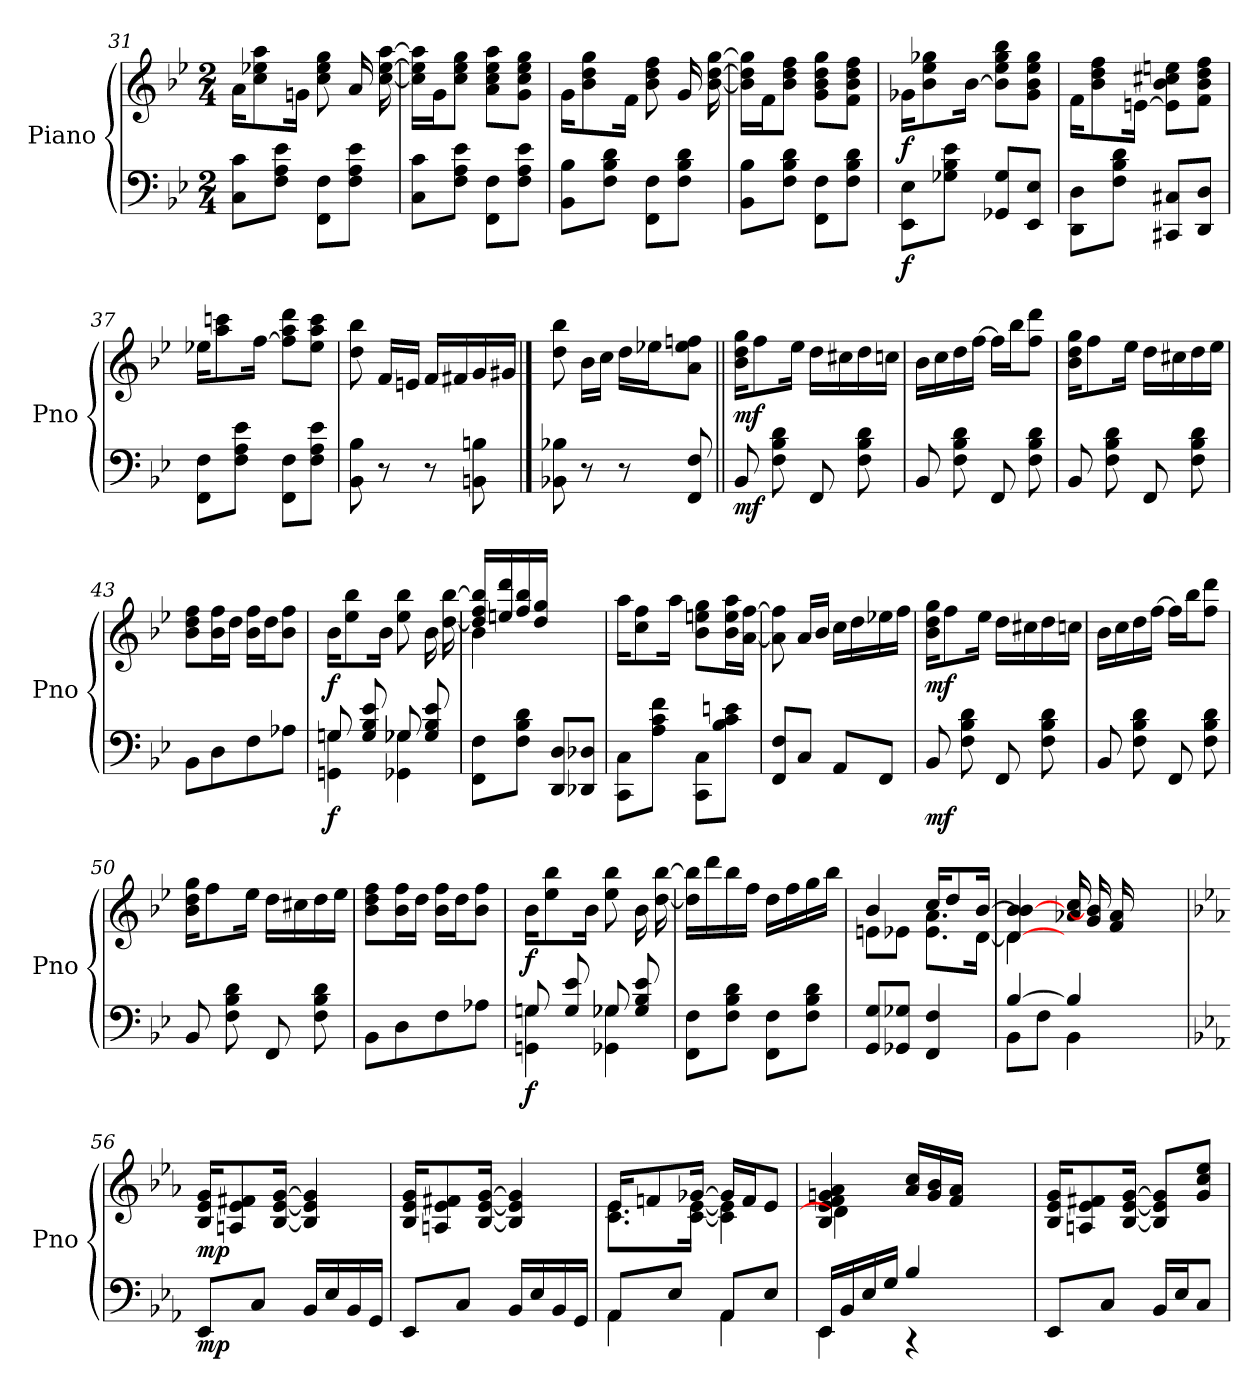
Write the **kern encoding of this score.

**kern	**dynam	**kern	**dynam
*part2	*part2	*part1	*part1
*staff2	*staff2	*staff1	*staff1
*I"Piano	*	*I"Piano	*
*I'Pno	*	*I'Pno	*
*clefF4	*	*clefG2	*
*k[b-e-]	*	*k[b-e-]	*
*M2/4	*	*M2/4	*
=31	=31	=31	=31
8C\ 8c\L	.	16a\KL	.
.	.	8cc\ 8ee-X\ 8aa\	.
8F\ 8A\ 8e-\J	.	.	.
.	.	16gn\Jk	.
8FF\ 8F\L	.	8cc\ 8ee-\ 8gg\	.
8F\ 8A\ 8e-\J	.	16a/	.
.	.	[16cc\ [16ee-\ [16aa\	.
=32	=32	=32	=32
8C\ 8c\L	.	16cc\] 16ee-\] 16aa\]LL	.
.	.	16g\J	.
8F\ 8A\ 8e-\J	.	8cc\ 8ee-\ 8gg\J	.
8FF\ 8F\L	.	8a\ 8cc\ 8ee-\ 8aa\L	.
8F\ 8A\ 8e-\J	.	8g\ 8cc\ 8ee-\ 8gg\J	.
=33	=33	=33	=33
8BB-\ 8B-\L	.	16g\KL	.
.	.	8b-\ 8dd\ 8gg\	.
8F\ 8B-\ 8d\J	.	.	.
.	.	16f\Jk	.
8FF\ 8F\L	.	8b-\ 8dd\ 8ff\	.
8F\ 8B-\ 8d\J	.	16g/	.
.	.	[16b-\ [16dd\ [16gg\	.
=34	=34	=34	=34
8BB-\ 8B-\L	.	16b-\] 16dd\] 16gg\]LL	.
.	.	16f\J	.
8F\ 8B-\ 8d\J	.	8b-\ 8dd\ 8ff\J	.
8FF\ 8F\L	.	8g\ 8b-\ 8dd\ 8gg\L	.
!	!LO:DY:b	!	!LO:DY:b
8F\ 8B-\ 8d\J	other-dynamics	8f\ 8b-\ 8dd\ 8ff\J	other-dynamics
!!LO:LB:g=z
=35	=35	=35	=35
!	!LO:DY:b	!	!LO:DY:b
8EE-\ 8E-\L	f	16g-X\KL	f
.	.	8b-\ 8ee-\ 8gg-X\	.
8G-X\ 8B-\ 8e-\J	.	.	.
.	.	[16b-\Jk	.
8GG-X/ 8G-/L	.	8b-\] 8ee-\ 8gg-\ 8bb-\L	.
8EE-/ 8E-/J	.	8g-\ 8b-\ 8ee-\ 8gg-\J	.
=36	=36	=36	=36
8DD\ 8D\L	.	16f\KL	.
.	.	8b-\ 8dd\ 8ff\	.
8F\ 8B-\ 8d\J	.	.	.
.	.	[16en\Jk	.
8CC#X/ 8C#X/L	.	8e\] 8b-\ 8cc#X\ 8een\L	.
8DD/ 8D/J	.	8f\ 8b-\ 8dd\ 8ff\J	.
=37	=37	=37	=37
8FF\ 8F\L	.	16ee-X\KL	.
.	.	8aa\ 8cccn\	.
8F\ 8A\ 8e-\J	.	.	.
.	.	[16ff\Jk	.
8FF\ 8F\L	.	8ff\] 8aa\ 8ddd\L	.
8F\ 8A\ 8e-\J	.	8ee-\ 8aa\ 8ccc\J	.
=38	=38	=38	=38
8BB-\ 8B-\	.	8dd\ 8bb-\	.
8r	.	16f/LL	.
.	.	16en/JJ	.
8r	.	16f/LL	.
.	.	16f#X/	.
8BBn\ 8Bn\	.	16g/	.
.	.	16g#X/JJ	.
==39	==39	==39	==39
8BB-X\ 8B-X\	.	8dd\ 8bb-\	.
8r	.	16b-\LL	.
.	.	16cc\JJ	.
8r	.	16dd\LL	.
.	.	16ee-X\J	.
8FF/ 8F/	.	8a\ 8ee-\ 8ffn\J	.
!!LO:LB:g=z
=40||	=40||	=40||	=40||
!	!LO:DY:b	!	!LO:DY:b
8BB-/	mf	16b-\ 16dd\ 16gg\KL	mf
.	.	8ff\	.
8F\ 8B-\ 8d\	.	.	.
.	.	16ee-\Jk	.
8FF/	.	16dd\LL	.
.	.	16cc#X\	.
8F\ 8B-\ 8d\	.	16dd\	.
.	.	16ccn\JJ	.
=41	=41	=41	=41
8BB-/	.	16b-\LL	.
.	.	16cc\	.
8F\ 8B-\ 8d\	.	16dd\	.
.	.	[16ff\JJ	.
8FF/	.	16ff\LL]	.
.	.	16bb-\J	.
8F\ 8B-\ 8d\	.	8ff\ 8ddd\J	.
=42	=42	=42	=42
8BB-/	.	16b-\ 16dd\ 16gg\KL	.
.	.	8ff\	.
8F\ 8B-\ 8d\	.	.	.
.	.	16ee-\Jk	.
8FF/	.	16dd\LL	.
.	.	16cc#X\	.
8F\ 8B-\ 8d\	.	16dd\	.
.	.	16ee-\JJ	.
=43	=43	=43	=43
8BB-\L	.	8b-\ 8dd\ 8ff\L	.
8D\	.	16b-\ 16ff\L	.
.	.	16dd\JJ	.
8F\	.	16b-\ 16ff\LL	.
.	.	16dd\J	.
8A-X\J	.	8b-\ 8ff\J	.
=44	=44	=44	=44
*^	*	*	*
!	!	!LO:DY:b	!	!LO:DY:b
8G/	4GGn\ 4Gn\	f	16b-\KL	f
.	.	.	8ee-\ 8bb-\	.
8G/ 8B-/ 8e-/	.	.	.	.
.	.	.	16b-\Jk	.
8G-X/	4GG-X\ 4G-\	.	8ee-\ 8bb-\	.
8G-/ 8B-/ 8e-/	.	.	16b-\	.
.	.	.	[16dd\ [16bb-\	.
*v	*v	*	*	*
!!LO:LB:g=z
=45	=45	=45	=45
*	*	*^	*
8FF\ 8F\L	.	16dd/] 16ff/ 16bb-/]LL	4b-\	.
.	.	16een/ 16ddd/	.	.
8F\ 8B-\ 8d\J	.	16ff/ 16bb-/	.	.
.	.	16dd/ 16gg/JJ	.	.
8DD/ 8D/L	.	4ryy	4ryy	.
8DD-X/ 8D-X/J	.	.	.	.
*	*	*v	*v	*
=46	=46	=46	=46
8CC\ 8C\L	.	16aa\KL	.
.	.	8cc\ 8ff\	.
8A\ 8c\ 8f\J	.	.	.
.	.	16aa\Jk	.
8CC\ 8C\L	.	8b-\ 8een\ 8gg\L	.
8B-\ 8c\ 8en\J	.	16b-\ 16ee\ 16aa\L	.
.	.	[16a\ [16ff\JJ	.
=47	=47	=47	=47
8FF/ 8F/L	.	8a\] 8ff\]	.
8C/J	.	16a/LL	.
.	.	16b-/JJ	.
8AA/L	.	16cc\LL	.
.	.	16dd\	.
8FF/J	.	16ee-X\	.
.	.	16ff\JJ	.
=48	=48	=48	=48
!	!LO:DY:b	!	!LO:DY:b
8BB-/	mf	16b-\ 16dd\ 16gg\KL	mf
.	.	8ff\	.
8F\ 8B-\ 8d\	.	.	.
.	.	16ee-\Jk	.
8FF/	.	16dd\LL	.
.	.	16cc#X\	.
8F\ 8B-\ 8d\	.	16dd\	.
.	.	16ccn\JJ	.
=49	=49	=49	=49
8BB-/	.	16b-\LL	.
.	.	16cc\	.
8F\ 8B-\ 8d\	.	16dd\	.
.	.	[16ff\JJ	.
8FF/	.	16ff\LL]	.
.	.	16bb-\J	.
8F\ 8B-\ 8d\	.	8ff\ 8ddd\J	.
!!LO:LB:g=z
=50	=50	=50	=50
8BB-/	.	16b-\ 16dd\ 16gg\KL	.
.	.	8ff\	.
8F\ 8B-\ 8d\	.	.	.
.	.	16ee-\Jk	.
8FF/	.	16dd\LL	.
.	.	16cc#X\	.
8F\ 8B-\ 8d\	.	16dd\	.
.	.	16ee-\JJ	.
=51	=51	=51	=51
8BB-\L	.	8b-\ 8dd\ 8ff\L	.
8D\	.	16b-\ 16ff\L	.
.	.	16dd\JJ	.
8F\	.	16b-\ 16ff\LL	.
.	.	16dd\J	.
!	!LO:DY:b	!	!LO:DY:b
8A-X\J	other-dynamics	8b-\ 8ff\J	other-dynamics
=52	=52	=52	=52
*^	*	*	*
!	!	!LO:DY:b	!	!LO:DY:b
8G/	4GGn\ 4Gn\	f	16b-\KL	f
.	.	.	8ee-\ 8bb-\	.
8G/ 8e-/	.	.	.	.
.	.	.	16b-\Jk	.
8G-X/	4GG-X\ 4G-\	.	8ee-\ 8bb-\	.
8G-/ 8B-/ 8e-/	.	.	16b-\	.
.	.	.	[16dd\ [16bb-\	.
*v	*v	*	*	*
=53	=53	=53	=53
8FF\ 8F\L	.	16dd\] 16bb-\]LL	.
.	.	16ddd\	.
8F\ 8B-\ 8d\J	.	16bb-\	.
.	.	16ff\JJ	.
8FF\ 8F\L	.	16dd\LL	.
.	.	16ff\	.
8F\ 8B-\ 8d\J	.	16gg\	.
.	.	16bb-\JJ	.
=54	=54	=54	=54
*	*	*^	*
8GG/ 8G/L	.	4b-/	8en\L	.
8GG-X/ 8G-X/J	.	.	8e-X\J	.
4FF/ 4F/	.	16cc/KL	8.e-\ 8.a\L	.
.	.	8dd/	.	.
.	.	[16b-/Jk	[16d\Jk	.
!!LO:LB:g=z	!!
=55	=55	=55	=55	=55
*^	*	*	*	*
[4B-/	8BB-\L	.	[4d/ 4b-/ 4b-/_	4d\]	.
.	8F\J	.	.	.	.
4B-/]	4BB-\	.	16a-X/ 16cc/	4ryy	.
.	.	.	16g/ 16b-/]	.	.
.	.	.	16f/ 16a-/	.	.
.	.	.	4ryy	.	.
8.ryy	8.ryy	.	.	8.ryy	.
*v	*v	*	*	*	*
*	*	*v	*v	*
=56	=56	=56	=56
*k[b-e-a-]	*	*k[b-e-a-]	*
*^	*	*^	*
!	!	!LO:DY:b	!	!	!LO:DY:b
*v	*v	*	*	*	*
*	*	*v	*v	*
8EE-/L	mp	16B-/ 16e-/ 16g/KL	mp
.	.	8An/ 8e-/ 8f#X/	.
8C/J	.	.	.
.	.	[16B-/ [16e-/ [16g/Jk	.
16BB-/LL	.	4B-/] 4e-/] 4g/]	.
16E-/	.	.	.
16BB-/	.	.	.
16GG/JJ	.	.	.
=57	=57	=57	=57
8EE-/L	.	16B-/ 16e-/ 16g/KL	.
.	.	8An/ 8e-/ 8f#X/	.
8C/J	.	.	.
.	.	[16B-/ [16e-/ [16g/Jk	.
16BB-/LL	.	4B-/] 4e-/] 4g/]	.
16E-/	.	.	.
16BB-/	.	.	.
16GG/JJ	.	.	.
=58	=58	=58	=58
*^	*	*^	*
8AA-/L	4AA-\	.	16e-/KL	8.c\ 8.e-\L	.
.	.	.	8fn/	.	.
8E-/J	.	.	.	.	.
.	.	.	[16g-X/Jk	[16c\ [16e-\Jk	.
8AA-/L	4AA-\	.	16g-/LL]	4c\] 4e-\]	.
.	.	.	16f/J	.	.
8E-/J	.	.	8e-/J	.	.
!!LO:PB:g=z	!!
=59	=59	=59	=59	=59	=59
16EE-/LL	4EE-\	.	4B-/ 4e-/ 4f/ 4gn/ 4a-/	4d\]	.
16BB-/	.	.	.	.	.
16E-/	.	.	.	.	.
16G/JJ	.	.	.	.	.
4B-/	4r	.	16a-/ 16cc/LL	4ryy	.
.	.	.	16g/ 16b-/	.	.
.	.	.	16f/ 16a-/JJ	.	.
.	.	.	4ryy	.	.
8.ryy	8.ryy	.	.	8.ryy	.
*v	*v	*	*	*	*
*	*	*v	*v	*
=60	=60	=60	=60
8EE-/L	.	16B-/ 16e-/ 16g/KL	.
.	.	8An/ 8e-/ 8f#X/	.
8C/J	.	.	.
.	.	[16B-/ [16e-/ [16g/Jk	.
16BB-/LL	.	8B-/] 8e-/] 8g/]L	.
16E-/J	.	.	.
!	!LO:DY:b	!	!LO:DY:b
8C/J	other-dynamics	8g/ 8cc/ 8ee-/J	other-dynamics
=	=	=	=
*-	*-	*-	*-
